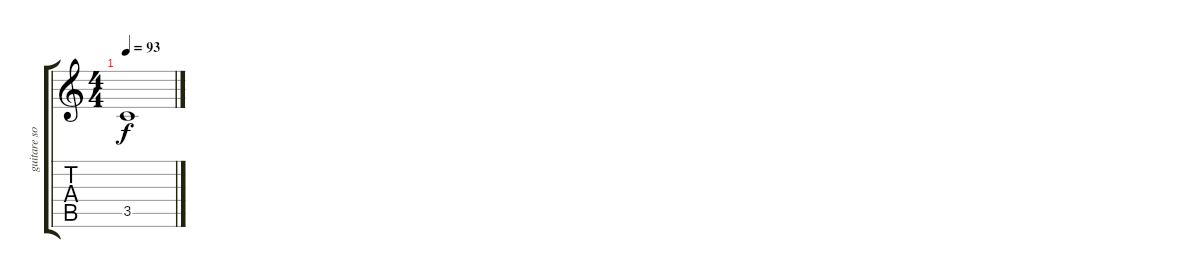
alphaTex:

\track ("guitare solo" "guitare so") {instrument overdrivenguitar}
\staff {score tabs}
\tuning (E4 B3 G3 D3 A2 E2) {hide}
\ts (4 4)
\tempo 93
\clef g2
\ks c
3.5{t}.1{dy f}
